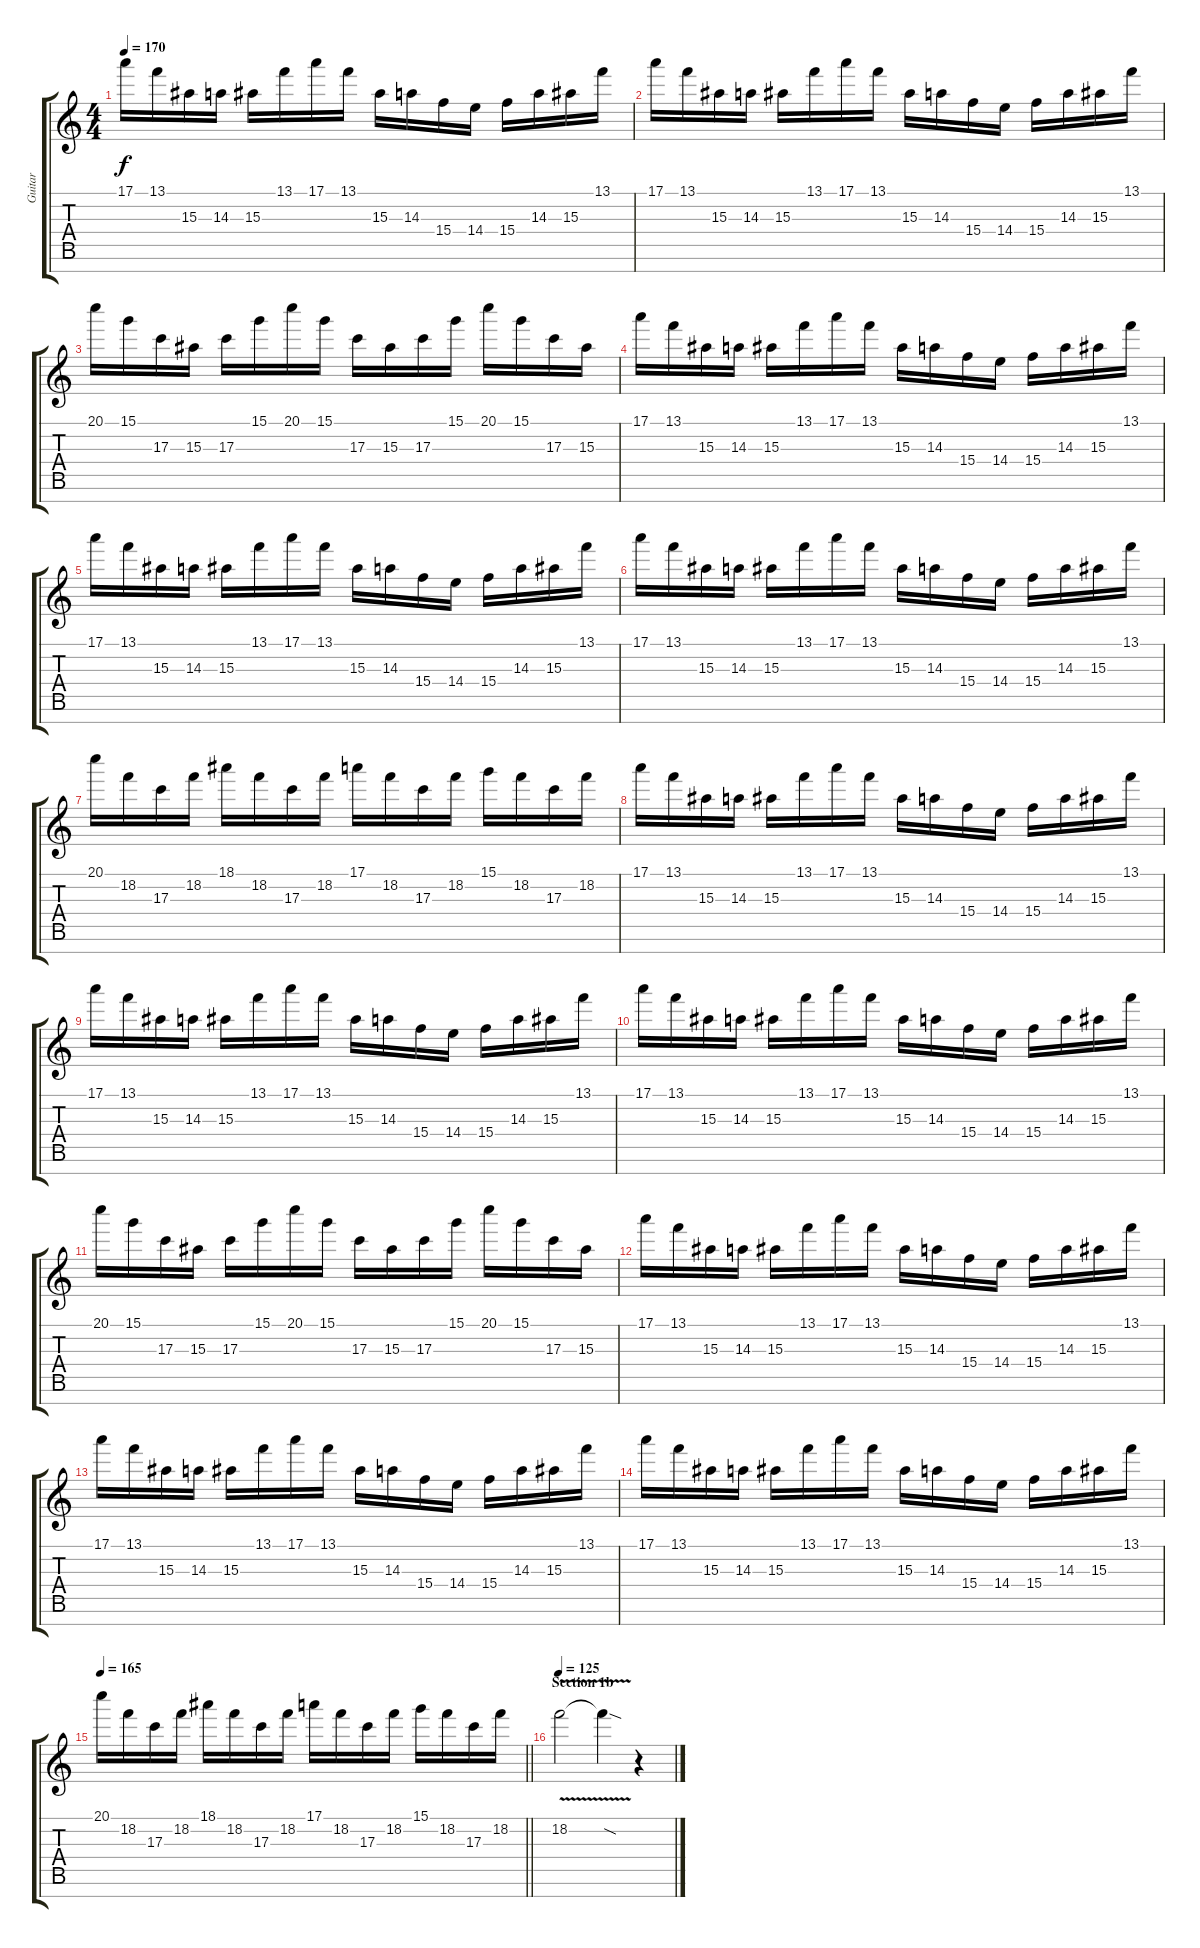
\track ("Guitar" "Guitar") {instrument distortionguitar}
\staff {score tabs}
\tuning (E4 B3 G3 D3 A2 E2 B1) {hide}
\ts (4 4)
\tempo 170
\clef g2
\ks c
17.1.16{dy f} 13.1.16 15.3.16 14.3.16 15.3.16 13.1.16 17.1.16 13.1.16 15.3.16 14.3.16 15.4.16 14.4.16 15.4.16 14.3.16 15.3.16 13.1.16 |
17.1.16 13.1.16 15.3.16 14.3.16 15.3.16 13.1.16 17.1.16 13.1.16 15.3.16 14.3.16 15.4.16 14.4.16 15.4.16 14.3.16 15.3.16 13.1.16 |
20.1.16 15.1.16 17.3.16 15.3.16 17.3.16 15.1.16 20.1.16 15.1.16 17.3.16 15.3.16 17.3.16 15.1.16 20.1.16 15.1.16 17.3.16 15.3.16 |
17.1.16 13.1.16 15.3.16 14.3.16 15.3.16 13.1.16 17.1.16 13.1.16 15.3.16 14.3.16 15.4.16 14.4.16 15.4.16 14.3.16 15.3.16 13.1.16 |
17.1.16 13.1.16 15.3.16 14.3.16 15.3.16 13.1.16 17.1.16 13.1.16 15.3.16 14.3.16 15.4.16 14.4.16 15.4.16 14.3.16 15.3.16 13.1.16 |
17.1.16 13.1.16 15.3.16 14.3.16 15.3.16 13.1.16 17.1.16 13.1.16 15.3.16 14.3.16 15.4.16 14.4.16 15.4.16 14.3.16 15.3.16 13.1.16 |
20.1.16 18.2.16 17.3.16 18.2.16 18.1.16 18.2.16 17.3.16 18.2.16 17.1.16 18.2.16 17.3.16 18.2.16 15.1.16 18.2.16 17.3.16 18.2.16 |
17.1.16 13.1.16 15.3.16 14.3.16 15.3.16 13.1.16 17.1.16 13.1.16 15.3.16 14.3.16 15.4.16 14.4.16 15.4.16 14.3.16 15.3.16 13.1.16 |
17.1.16 13.1.16 15.3.16 14.3.16 15.3.16 13.1.16 17.1.16 13.1.16 15.3.16 14.3.16 15.4.16 14.4.16 15.4.16 14.3.16 15.3.16 13.1.16 |
17.1.16 13.1.16 15.3.16 14.3.16 15.3.16 13.1.16 17.1.16 13.1.16 15.3.16 14.3.16 15.4.16 14.4.16 15.4.16 14.3.16 15.3.16 13.1.16 |
20.1.16 15.1.16 17.3.16 15.3.16 17.3.16 15.1.16 20.1.16 15.1.16 17.3.16 15.3.16 17.3.16 15.1.16 20.1.16 15.1.16 17.3.16 15.3.16 |
17.1.16 13.1.16 15.3.16 14.3.16 15.3.16 13.1.16 17.1.16 13.1.16 15.3.16 14.3.16 15.4.16 14.4.16 15.4.16 14.3.16 15.3.16 13.1.16 |
17.1.16 13.1.16 15.3.16 14.3.16 15.3.16 13.1.16 17.1.16 13.1.16 15.3.16 14.3.16 15.4.16 14.4.16 15.4.16 14.3.16 15.3.16 13.1.16 |
17.1.16 13.1.16 15.3.16 14.3.16 15.3.16 13.1.16 17.1.16 13.1.16 15.3.16 14.3.16 15.4.16 14.4.16 15.4.16 14.3.16 15.3.16 13.1.16 |
\tempo 165
\barLineRight lightlight
20.1.16 18.2.16 17.3.16 18.2.16 18.1.16 18.2.16 17.3.16 18.2.16 17.1.16 18.2.16 17.3.16 18.2.16 15.1.16 18.2.16 17.3.16 18.2.16 |
\section ("" "Section 1b")
\tempo 125
18.2{v}.2 18.2{sod t}.4 r.4
